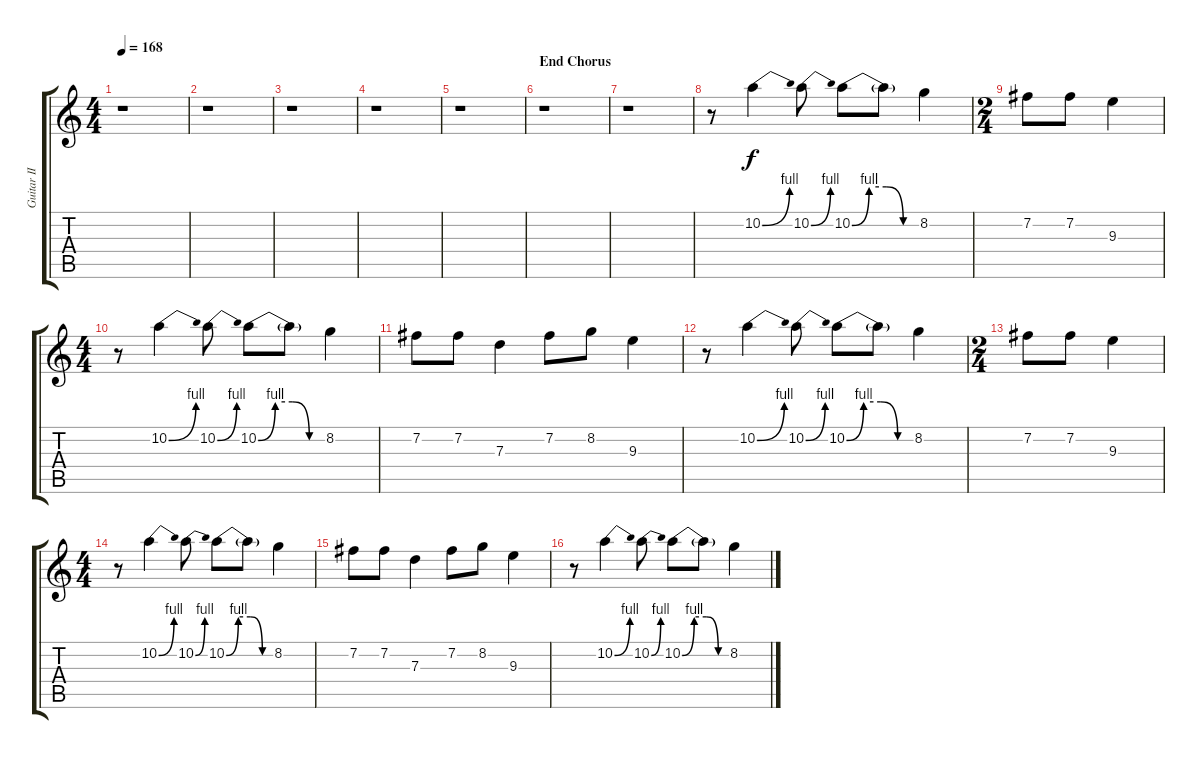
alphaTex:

\track ("Guitar II" "Guitar II") {instrument distortionguitar}
\staff {score tabs}
\tuning (E4 B3 G3 D3 A2 E2) {hide}
\ts (4 4)
\tempo 168
\clef g2
\ks c
r.1{dy f} |
r.1 |
r.1 |
r.1 |
r.1 |
\section ("" "End Chorus")
r.1 |
r.1 |
r.8 10.2{be (bend 0 0 60 4)}.4 10.2{be (bend 0 0 60 4)}.8 10.2{be (custom 0 0 15 4 30 4 45 0 60 0)}.8 10.2{t}.8 8.2.4 |
\ts (2 4)
7.2.8 7.2.8 9.3.4 |
\ts (4 4)
r.8 10.2{be (bend 0 0 60 4)}.4 10.2{be (bend 0 0 60 4)}.8 10.2{be (custom 0 0 15 4 30 4 45 0 60 0)}.8 10.2{t}.8 8.2.4 |
7.2.8 7.2.8 7.3.4 7.2.8 8.2.8 9.3.4 |
r.8 10.2{be (bend 0 0 60 4)}.4 10.2{be (bend 0 0 60 4)}.8 10.2{be (custom 0 0 15 4 30 4 45 0 60 0)}.8 10.2{t}.8 8.2.4 |
\ts (2 4)
7.2.8 7.2.8 9.3.4 |
\ts (4 4)
r.8 10.2{be (bend 0 0 60 4)}.4 10.2{be (bend 0 0 60 4)}.8 10.2{be (custom 0 0 15 4 30 4 45 0 60 0)}.8 10.2{t}.8 8.2.4 |
7.2.8 7.2.8 7.3.4 7.2.8 8.2.8 9.3.4 |
r.8 10.2{be (bend 0 0 60 4)}.4 10.2{be (bend 0 0 60 4)}.8 10.2{be (custom 0 0 15 4 30 4 45 0 60 0)}.8 10.2{t}.8 8.2.4
